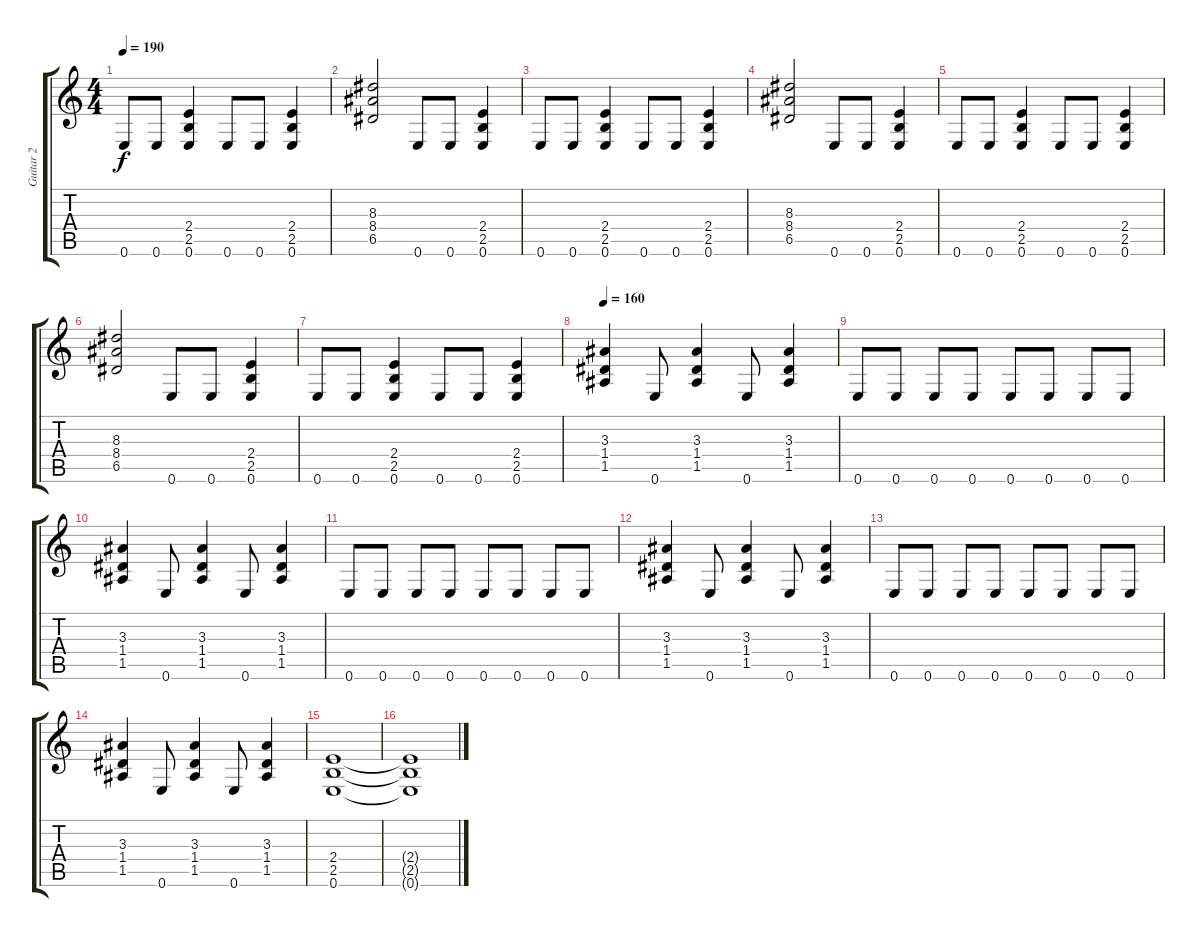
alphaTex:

\track ("Guitar 2" "Guitar 2") {instrument overdrivenguitar}
\staff {score tabs}
\tuning (E4 B3 G3 D3 A2 E2) {hide}
\ts (4 4)
\tempo 190
\clef g2
\ks c
0.6.8{dy f} 0.6.8 (2.4 2.5 0.6).4 0.6.8 0.6.8 (2.4 2.5 0.6).4 |
(8.3 8.4 6.5).2 0.6.8 0.6.8 (2.4 2.5 0.6).4 |
0.6.8 0.6.8 (2.4 2.5 0.6).4 0.6.8 0.6.8 (2.4 2.5 0.6).4 |
(8.3 8.4 6.5).2 0.6.8 0.6.8 (2.4 2.5 0.6).4 |
0.6.8 0.6.8 (2.4 2.5 0.6).4 0.6.8 0.6.8 (2.4 2.5 0.6).4 |
(8.3 8.4 6.5).2 0.6.8 0.6.8 (2.4 2.5 0.6).4 |
0.6.8 0.6.8 (2.4 2.5 0.6).4 0.6.8 0.6.8 (2.4 2.5 0.6).4 |
\tempo 160
(3.3 1.4 1.5).4 0.6.8 (3.3 1.4 1.5).4 0.6.8 (3.3 1.4 1.5).4 |
0.6.8 0.6.8 0.6.8 0.6.8 0.6.8 0.6.8 0.6.8 0.6.8 |
(3.3 1.4 1.5).4 0.6.8 (3.3 1.4 1.5).4 0.6.8 (3.3 1.4 1.5).4 |
0.6.8 0.6.8 0.6.8 0.6.8 0.6.8 0.6.8 0.6.8 0.6.8 |
(3.3 1.4 1.5).4 0.6.8 (3.3 1.4 1.5).4 0.6.8 (3.3 1.4 1.5).4 |
0.6.8 0.6.8 0.6.8 0.6.8 0.6.8 0.6.8 0.6.8 0.6.8 |
(3.3 1.4 1.5).4 0.6.8 (3.3 1.4 1.5).4 0.6.8 (3.3 1.4 1.5).4 |
(2.4 2.5 0.6).1 |
(2.4{t} 2.5{t} 0.6{t}).1
